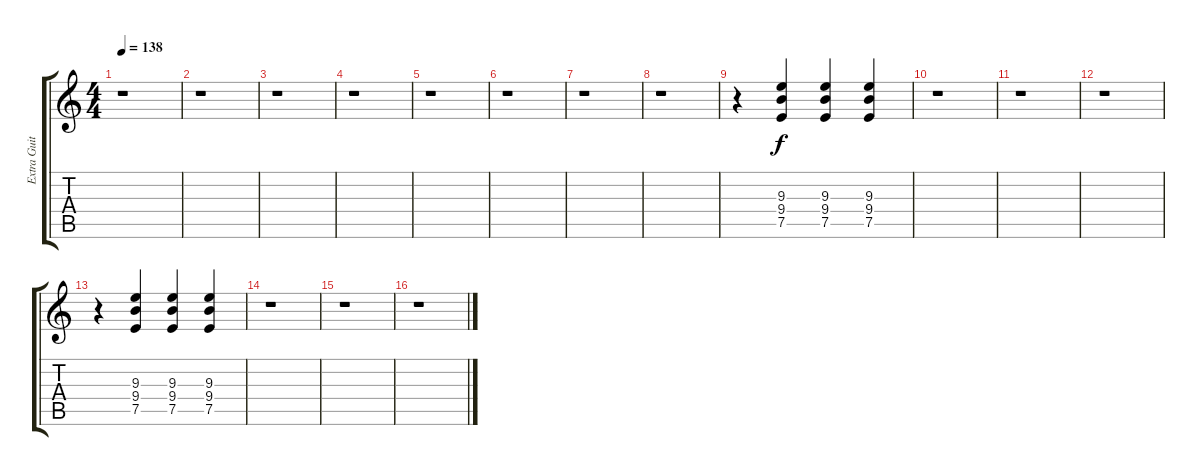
\track ("Extra Guitar" "Extra Guit") {instrument overdrivenguitar}
\staff {score tabs}
\tuning (E4 B3 G3 D3 A2 E2) {hide}
\ts (4 4)
\tempo 138
\clef g2
\ks c
r.1{dy f} |
r.1 |
r.1 |
r.1 |
r.1 |
r.1 |
r.1 |
r.1 |
r.4 (9.3 9.4 7.5).4 (9.3 9.4 7.5).4 (9.3 9.4 7.5).4 |
r.1 |
r.1 |
r.1 |
r.4 (9.3 9.4 7.5).4 (9.3 9.4 7.5).4 (9.3 9.4 7.5).4 |
r.1 |
r.1 |
r.1
